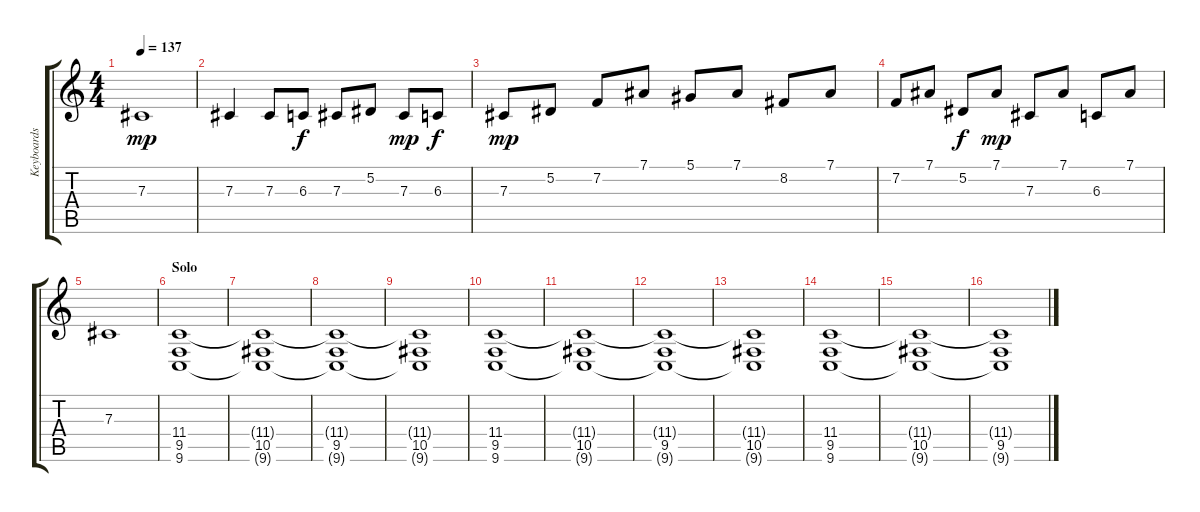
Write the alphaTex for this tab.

\track ("Keyboards" "Keyboards") {instrument lead5charang}
\staff {score tabs}
\tuning (Eb4 Bb3 Gb3 Db3 Ab2 Eb2) {hide}
\ts (4 4)
\tempo 137
\clef g2
\ks c
7.3.1{dy mp} |
7.3.4 7.3.8 6.3.8{dy f} 7.3.8 5.2.8 7.3.8{dy mp} 6.3.8{dy f} |
7.3.8{dy mp} 5.2.8 7.2.8 7.1.8 5.1.8 7.1.8 8.2.8 7.1.8 |
7.2.8 7.1.8 5.2.8{dy f} 7.1.8{dy mp} 7.3.8 7.1.8 6.3.8 7.1.8 |
7.3.1 |
\section ("" "Solo")
(11.4 9.5 9.6).1 |
(11.4{t} 10.5 9.6{t}).1 |
(11.4{t} 9.5 9.6{t}).1 |
(11.4{t} 10.5 9.6{t}).1 |
(11.4 9.5 9.6).1 |
(11.4{t} 10.5 9.6{t}).1 |
(11.4{t} 9.5 9.6{t}).1 |
(11.4{t} 10.5 9.6{t}).1 |
(11.4 9.5 9.6).1 |
(11.4{t} 10.5 9.6{t}).1 |
(11.4{t} 9.5 9.6{t}).1
